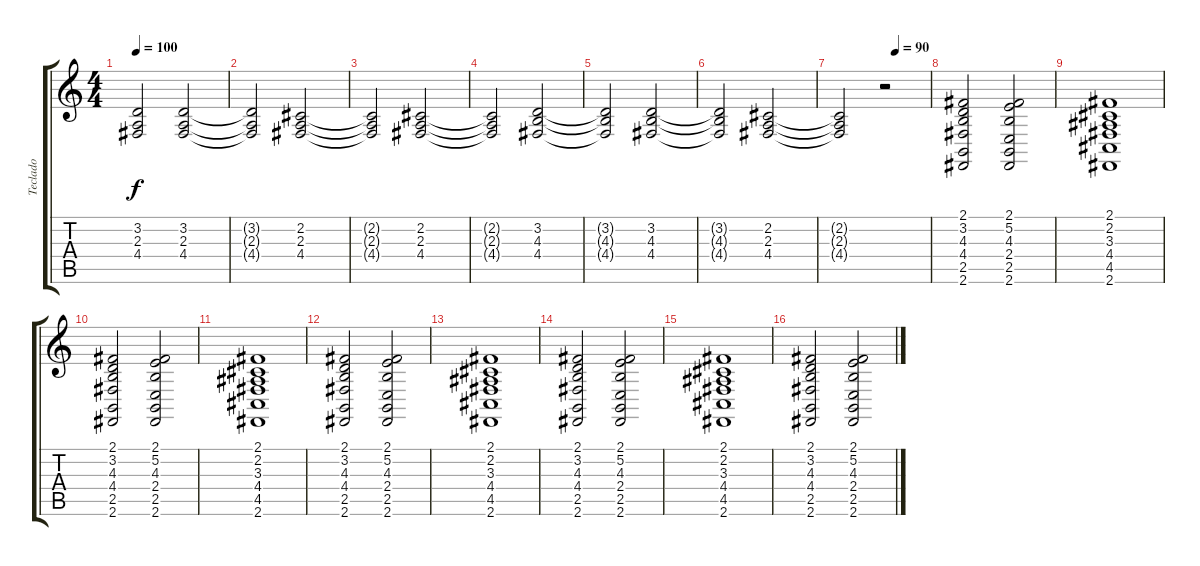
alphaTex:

\track ("Teclado" "Teclado") {instrument stringensemble2}
\staff {score tabs}
\tuning (E4 B3 G3 D3 A2 E2) {hide}
\ts (4 4)
\tempo 100
\clef g2
\ks c
(3.2{t} 2.3{t} 4.4{t}).2{dy f} (3.2 2.3 4.4).2 |
(3.2{t} 2.3{t} 4.4{t}).2 (2.2 2.3 4.4).2 |
(2.2{t} 2.3{t} 4.4{t}).2 (2.2 2.3 4.4).2 |
(2.2{t} 2.3{t} 4.4{t}).2 (3.2 4.3 4.4).2 |
(3.2{t} 4.3{t} 4.4{t}).2 (3.2 4.3 4.4).2 |
(3.2{t} 4.3{t} 4.4{t}).2 (2.2 2.3 4.4).2 |
\tempo (90 0.625)
(2.2{t} 2.3{t} 4.4{t}).2 r.2{volume 5} |
(2.1 3.2 4.3 4.4 2.5 2.6).2 (2.1 5.2 4.3 2.4 2.5 2.6).2 |
(2.1 2.2 3.3 4.4 4.5 2.6).1 |
(2.1 3.2 4.3 4.4 2.5 2.6).2 (2.1 5.2 4.3 2.4 2.5 2.6).2 |
(2.1 2.2 3.3 4.4 4.5 2.6).1 |
(2.1 3.2 4.3 4.4 2.5 2.6).2 (2.1 5.2 4.3 2.4 2.5 2.6).2 |
(2.1 2.2 3.3 4.4 4.5 2.6).1 |
(2.1 3.2 4.3 4.4 2.5 2.6).2 (2.1 5.2 4.3 2.4 2.5 2.6).2 |
(2.1 2.2 3.3 4.4 4.5 2.6).1 |
(2.1 3.2 4.3 4.4 2.5 2.6).2 (2.1 5.2 4.3 2.4 2.5 2.6).2
